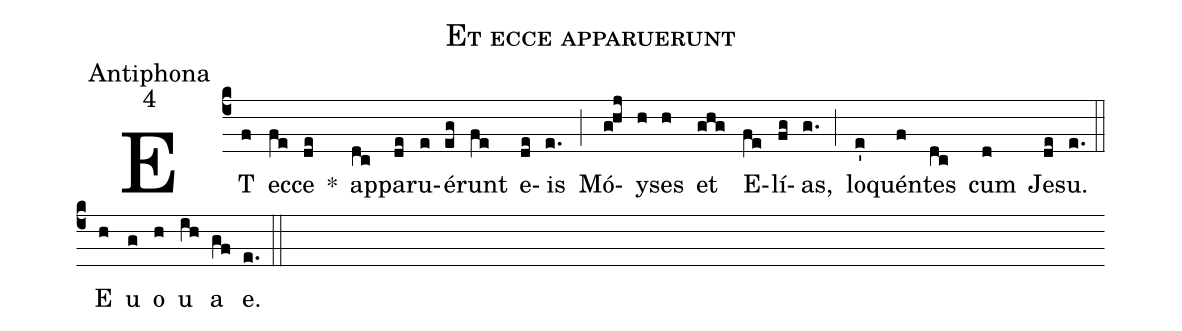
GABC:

name:Et ecce apparuerunt;
office-part:Antiphona;
mode:4;
%%
(c4) ET(f) ec(fe)ce(de) *() ap(dc)pa(de)ru(e)é(eg)runt(fe) e(de)is(e.) (;) Mó(ghj)y(h)ses(h) et(ghg) E(fe)lí(fg)as,(g.) (;) lo(e')quén(f)tes(dc) cum(d) Je(de)su.(e.) (::) <eu>E(h) u(g) o(h) u(ih) a(gf) e.</eu>(e.) (::)
